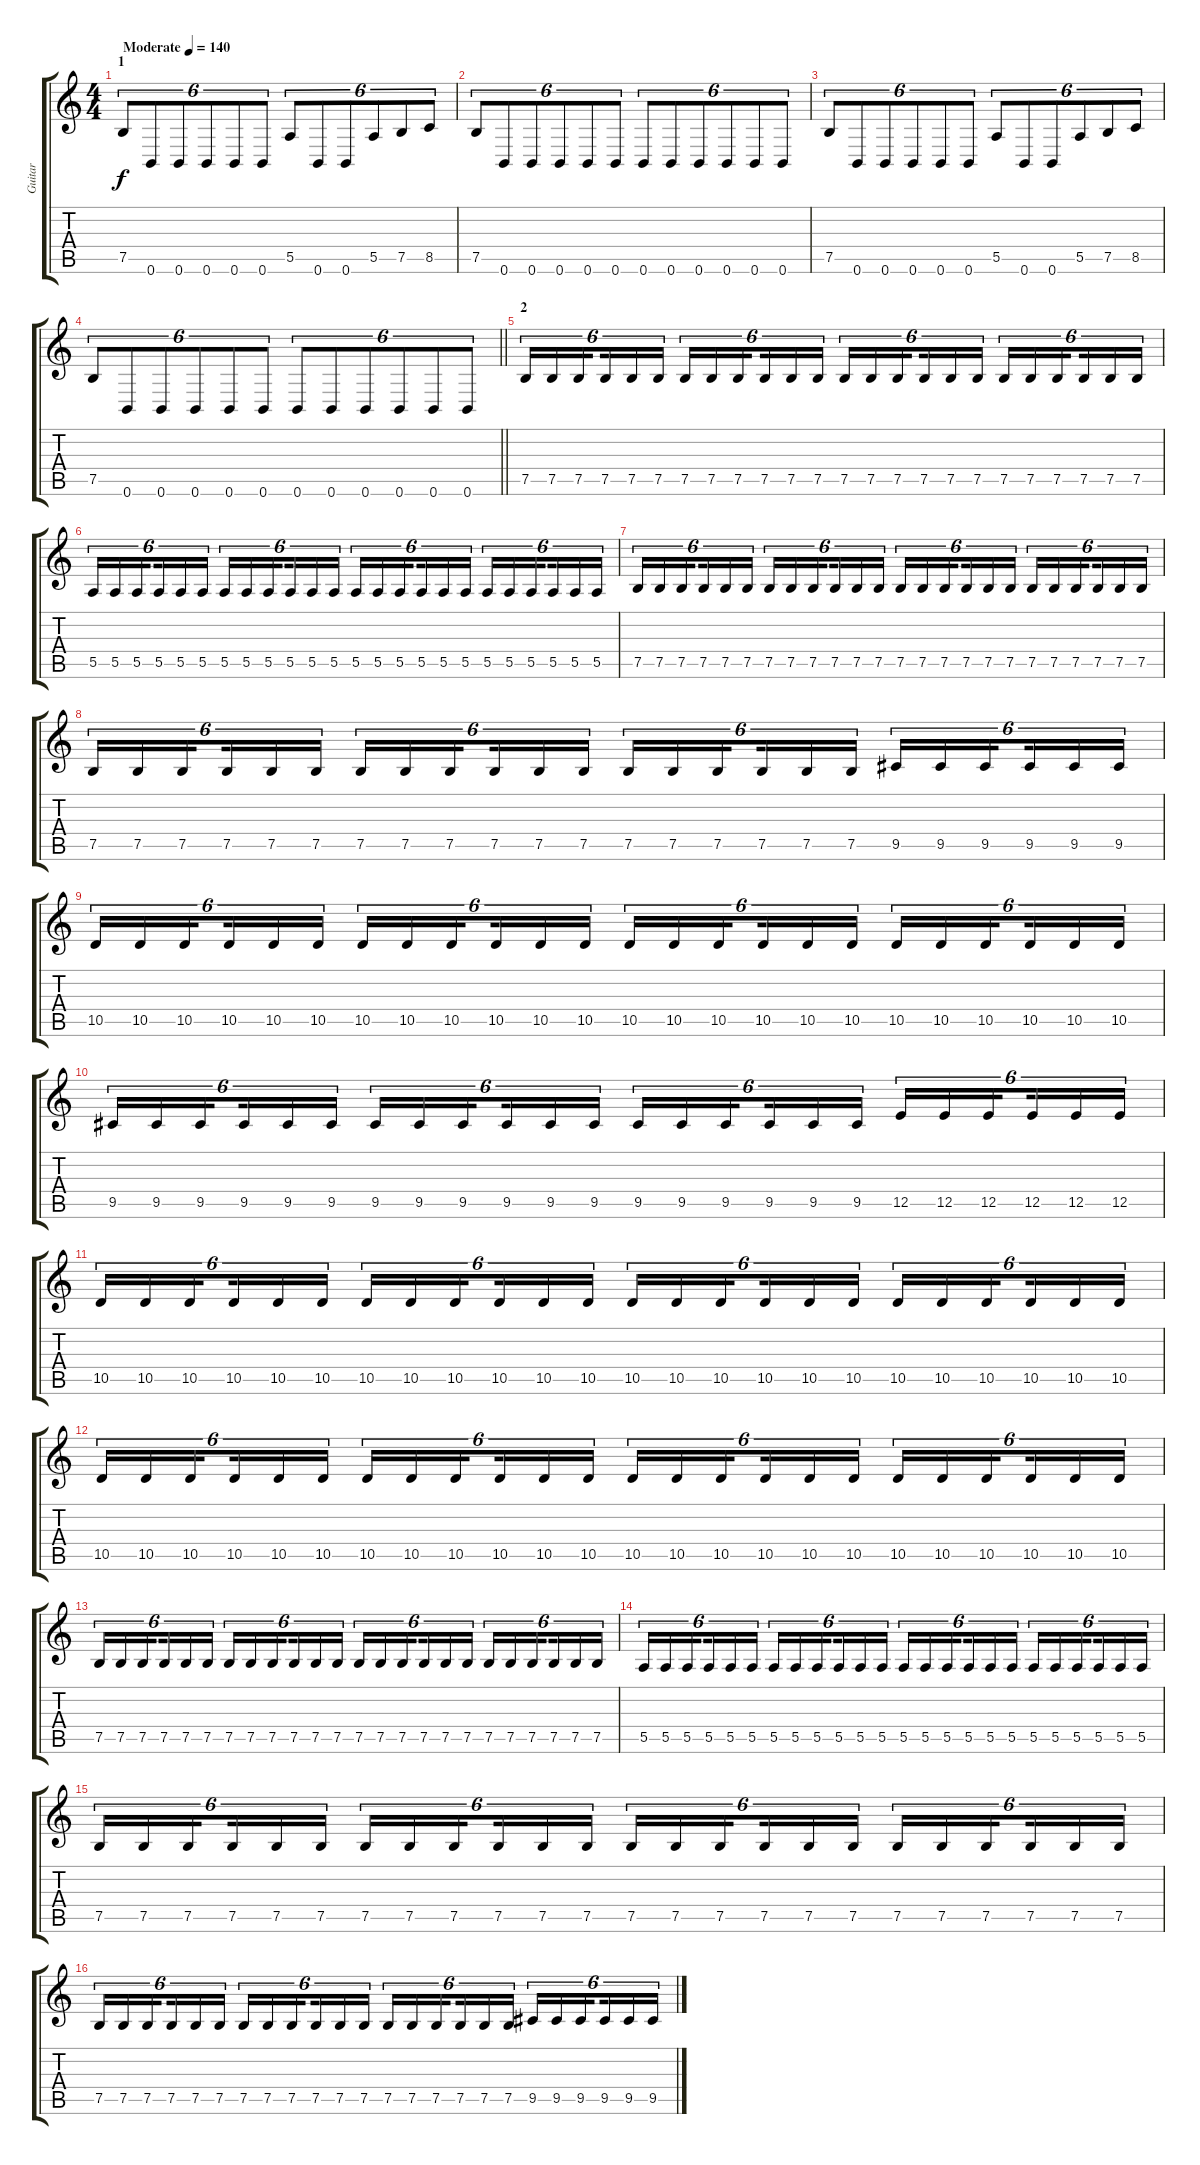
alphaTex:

\track ("Guitar" "Guitar") {instrument distortionguitar}
\staff {score tabs}
\tuning (B3 Gb3 D3 A2 E2 B1) {hide}
\ts (4 4)
\section ("" "1")
\tempo (140 "Moderate")
\clef g2
\ks c
7.5.8{tu (6 4) dy f instrument distortionguitar} 0.6.8{tu (6 4)} 0.6.8{tu (6 4)} 0.6.8{tu (6 4)} 0.6.8{tu (6 4)} 0.6.8{tu (6 4)} 5.5.8{tu (6 4)} 0.6.8{tu (6 4)} 0.6.8{tu (6 4)} 5.5.8{tu (6 4)} 7.5.8{tu (6 4)} 8.5.8{tu (6 4)} |
7.5.8{tu (6 4)} 0.6.8{tu (6 4)} 0.6.8{tu (6 4)} 0.6.8{tu (6 4)} 0.6.8{tu (6 4)} 0.6.8{tu (6 4)} 0.6.8{tu (6 4)} 0.6.8{tu (6 4)} 0.6.8{tu (6 4)} 0.6.8{tu (6 4)} 0.6.8{tu (6 4)} 0.6.8{tu (6 4)} |
7.5.8{tu (6 4)} 0.6.8{tu (6 4)} 0.6.8{tu (6 4)} 0.6.8{tu (6 4)} 0.6.8{tu (6 4)} 0.6.8{tu (6 4)} 5.5.8{tu (6 4)} 0.6.8{tu (6 4)} 0.6.8{tu (6 4)} 5.5.8{tu (6 4)} 7.5.8{tu (6 4)} 8.5.8{tu (6 4)} |
\barLineRight lightlight
7.5.8{tu (6 4)} 0.6.8{tu (6 4)} 0.6.8{tu (6 4)} 0.6.8{tu (6 4)} 0.6.8{tu (6 4)} 0.6.8{tu (6 4)} 0.6.8{tu (6 4)} 0.6.8{tu (6 4)} 0.6.8{tu (6 4)} 0.6.8{tu (6 4)} 0.6.8{tu (6 4)} 0.6.8{tu (6 4)} |
\section ("" "2")
7.5.16{tu (6 4)} 7.5.16{tu (6 4)} 7.5.16{tu (6 4) beam splitsecondary} 7.5.16{tu (6 4)} 7.5.16{tu (6 4)} 7.5.16{tu (6 4)} 7.5.16{tu (6 4)} 7.5.16{tu (6 4)} 7.5.16{tu (6 4) beam splitsecondary} 7.5.16{tu (6 4)} 7.5.16{tu (6 4)} 7.5.16{tu (6 4)} 7.5.16{tu (6 4)} 7.5.16{tu (6 4)} 7.5.16{tu (6 4) beam splitsecondary} 7.5.16{tu (6 4)} 7.5.16{tu (6 4)} 7.5.16{tu (6 4)} 7.5.16{tu (6 4)} 7.5.16{tu (6 4)} 7.5.16{tu (6 4) beam splitsecondary} 7.5.16{tu (6 4)} 7.5.16{tu (6 4)} 7.5.16{tu (6 4)} |
5.5.16{tu (6 4)} 5.5.16{tu (6 4)} 5.5.16{tu (6 4) beam splitsecondary} 5.5.16{tu (6 4)} 5.5.16{tu (6 4)} 5.5.16{tu (6 4)} 5.5.16{tu (6 4)} 5.5.16{tu (6 4)} 5.5.16{tu (6 4) beam splitsecondary} 5.5.16{tu (6 4)} 5.5.16{tu (6 4)} 5.5.16{tu (6 4)} 5.5.16{tu (6 4)} 5.5.16{tu (6 4)} 5.5.16{tu (6 4) beam splitsecondary} 5.5.16{tu (6 4)} 5.5.16{tu (6 4)} 5.5.16{tu (6 4)} 5.5.16{tu (6 4)} 5.5.16{tu (6 4)} 5.5.16{tu (6 4) beam splitsecondary} 5.5.16{tu (6 4)} 5.5.16{tu (6 4)} 5.5.16{tu (6 4)} |
7.5.16{tu (6 4)} 7.5.16{tu (6 4)} 7.5.16{tu (6 4) beam splitsecondary} 7.5.16{tu (6 4)} 7.5.16{tu (6 4)} 7.5.16{tu (6 4)} 7.5.16{tu (6 4)} 7.5.16{tu (6 4)} 7.5.16{tu (6 4) beam splitsecondary} 7.5.16{tu (6 4)} 7.5.16{tu (6 4)} 7.5.16{tu (6 4)} 7.5.16{tu (6 4)} 7.5.16{tu (6 4)} 7.5.16{tu (6 4) beam splitsecondary} 7.5.16{tu (6 4)} 7.5.16{tu (6 4)} 7.5.16{tu (6 4)} 7.5.16{tu (6 4)} 7.5.16{tu (6 4)} 7.5.16{tu (6 4) beam splitsecondary} 7.5.16{tu (6 4)} 7.5.16{tu (6 4)} 7.5.16{tu (6 4)} |
7.5.16{tu (6 4)} 7.5.16{tu (6 4)} 7.5.16{tu (6 4) beam splitsecondary} 7.5.16{tu (6 4)} 7.5.16{tu (6 4)} 7.5.16{tu (6 4)} 7.5.16{tu (6 4)} 7.5.16{tu (6 4)} 7.5.16{tu (6 4) beam splitsecondary} 7.5.16{tu (6 4)} 7.5.16{tu (6 4)} 7.5.16{tu (6 4)} 7.5.16{tu (6 4)} 7.5.16{tu (6 4)} 7.5.16{tu (6 4) beam splitsecondary} 7.5.16{tu (6 4)} 7.5.16{tu (6 4)} 7.5.16{tu (6 4)} 9.5.16{tu (6 4)} 9.5.16{tu (6 4)} 9.5.16{tu (6 4) beam splitsecondary} 9.5.16{tu (6 4)} 9.5.16{tu (6 4)} 9.5.16{tu (6 4)} |
10.5.16{tu (6 4)} 10.5.16{tu (6 4)} 10.5.16{tu (6 4) beam splitsecondary} 10.5.16{tu (6 4)} 10.5.16{tu (6 4)} 10.5.16{tu (6 4)} 10.5.16{tu (6 4)} 10.5.16{tu (6 4)} 10.5.16{tu (6 4) beam splitsecondary} 10.5.16{tu (6 4)} 10.5.16{tu (6 4)} 10.5.16{tu (6 4)} 10.5.16{tu (6 4)} 10.5.16{tu (6 4)} 10.5.16{tu (6 4) beam splitsecondary} 10.5.16{tu (6 4)} 10.5.16{tu (6 4)} 10.5.16{tu (6 4)} 10.5.16{tu (6 4)} 10.5.16{tu (6 4)} 10.5.16{tu (6 4) beam splitsecondary} 10.5.16{tu (6 4)} 10.5.16{tu (6 4)} 10.5.16{tu (6 4)} |
9.5.16{tu (6 4)} 9.5.16{tu (6 4)} 9.5.16{tu (6 4) beam splitsecondary} 9.5.16{tu (6 4)} 9.5.16{tu (6 4)} 9.5.16{tu (6 4)} 9.5.16{tu (6 4)} 9.5.16{tu (6 4)} 9.5.16{tu (6 4) beam splitsecondary} 9.5.16{tu (6 4)} 9.5.16{tu (6 4)} 9.5.16{tu (6 4)} 9.5.16{tu (6 4)} 9.5.16{tu (6 4)} 9.5.16{tu (6 4) beam splitsecondary} 9.5.16{tu (6 4)} 9.5.16{tu (6 4)} 9.5.16{tu (6 4)} 12.5.16{tu (6 4)} 12.5.16{tu (6 4)} 12.5.16{tu (6 4) beam splitsecondary} 12.5.16{tu (6 4)} 12.5.16{tu (6 4)} 12.5.16{tu (6 4)} |
10.5.16{tu (6 4)} 10.5.16{tu (6 4)} 10.5.16{tu (6 4) beam splitsecondary} 10.5.16{tu (6 4)} 10.5.16{tu (6 4)} 10.5.16{tu (6 4)} 10.5.16{tu (6 4)} 10.5.16{tu (6 4)} 10.5.16{tu (6 4) beam splitsecondary} 10.5.16{tu (6 4)} 10.5.16{tu (6 4)} 10.5.16{tu (6 4)} 10.5.16{tu (6 4)} 10.5.16{tu (6 4)} 10.5.16{tu (6 4) beam splitsecondary} 10.5.16{tu (6 4)} 10.5.16{tu (6 4)} 10.5.16{tu (6 4)} 10.5.16{tu (6 4)} 10.5.16{tu (6 4)} 10.5.16{tu (6 4) beam splitsecondary} 10.5.16{tu (6 4)} 10.5.16{tu (6 4)} 10.5.16{tu (6 4)} |
10.5.16{tu (6 4)} 10.5.16{tu (6 4)} 10.5.16{tu (6 4) beam splitsecondary} 10.5.16{tu (6 4)} 10.5.16{tu (6 4)} 10.5.16{tu (6 4)} 10.5.16{tu (6 4)} 10.5.16{tu (6 4)} 10.5.16{tu (6 4) beam splitsecondary} 10.5.16{tu (6 4)} 10.5.16{tu (6 4)} 10.5.16{tu (6 4)} 10.5.16{tu (6 4)} 10.5.16{tu (6 4)} 10.5.16{tu (6 4) beam splitsecondary} 10.5.16{tu (6 4)} 10.5.16{tu (6 4)} 10.5.16{tu (6 4)} 10.5.16{tu (6 4)} 10.5.16{tu (6 4)} 10.5.16{tu (6 4) beam splitsecondary} 10.5.16{tu (6 4)} 10.5.16{tu (6 4)} 10.5.16{tu (6 4)} |
7.5.16{tu (6 4)} 7.5.16{tu (6 4)} 7.5.16{tu (6 4) beam splitsecondary} 7.5.16{tu (6 4)} 7.5.16{tu (6 4)} 7.5.16{tu (6 4)} 7.5.16{tu (6 4)} 7.5.16{tu (6 4)} 7.5.16{tu (6 4) beam splitsecondary} 7.5.16{tu (6 4)} 7.5.16{tu (6 4)} 7.5.16{tu (6 4)} 7.5.16{tu (6 4)} 7.5.16{tu (6 4)} 7.5.16{tu (6 4) beam splitsecondary} 7.5.16{tu (6 4)} 7.5.16{tu (6 4)} 7.5.16{tu (6 4)} 7.5.16{tu (6 4)} 7.5.16{tu (6 4)} 7.5.16{tu (6 4) beam splitsecondary} 7.5.16{tu (6 4)} 7.5.16{tu (6 4)} 7.5.16{tu (6 4)} |
5.5.16{tu (6 4)} 5.5.16{tu (6 4)} 5.5.16{tu (6 4) beam splitsecondary} 5.5.16{tu (6 4)} 5.5.16{tu (6 4)} 5.5.16{tu (6 4)} 5.5.16{tu (6 4)} 5.5.16{tu (6 4)} 5.5.16{tu (6 4) beam splitsecondary} 5.5.16{tu (6 4)} 5.5.16{tu (6 4)} 5.5.16{tu (6 4)} 5.5.16{tu (6 4)} 5.5.16{tu (6 4)} 5.5.16{tu (6 4) beam splitsecondary} 5.5.16{tu (6 4)} 5.5.16{tu (6 4)} 5.5.16{tu (6 4)} 5.5.16{tu (6 4)} 5.5.16{tu (6 4)} 5.5.16{tu (6 4) beam splitsecondary} 5.5.16{tu (6 4)} 5.5.16{tu (6 4)} 5.5.16{tu (6 4)} |
7.5.16{tu (6 4)} 7.5.16{tu (6 4)} 7.5.16{tu (6 4) beam splitsecondary} 7.5.16{tu (6 4)} 7.5.16{tu (6 4)} 7.5.16{tu (6 4)} 7.5.16{tu (6 4)} 7.5.16{tu (6 4)} 7.5.16{tu (6 4) beam splitsecondary} 7.5.16{tu (6 4)} 7.5.16{tu (6 4)} 7.5.16{tu (6 4)} 7.5.16{tu (6 4)} 7.5.16{tu (6 4)} 7.5.16{tu (6 4) beam splitsecondary} 7.5.16{tu (6 4)} 7.5.16{tu (6 4)} 7.5.16{tu (6 4)} 7.5.16{tu (6 4)} 7.5.16{tu (6 4)} 7.5.16{tu (6 4) beam splitsecondary} 7.5.16{tu (6 4)} 7.5.16{tu (6 4)} 7.5.16{tu (6 4)} |
7.5.16{tu (6 4)} 7.5.16{tu (6 4)} 7.5.16{tu (6 4) beam splitsecondary} 7.5.16{tu (6 4)} 7.5.16{tu (6 4)} 7.5.16{tu (6 4)} 7.5.16{tu (6 4)} 7.5.16{tu (6 4)} 7.5.16{tu (6 4) beam splitsecondary} 7.5.16{tu (6 4)} 7.5.16{tu (6 4)} 7.5.16{tu (6 4)} 7.5.16{tu (6 4)} 7.5.16{tu (6 4)} 7.5.16{tu (6 4) beam splitsecondary} 7.5.16{tu (6 4)} 7.5.16{tu (6 4)} 7.5.16{tu (6 4)} 9.5.16{tu (6 4)} 9.5.16{tu (6 4)} 9.5.16{tu (6 4) beam splitsecondary} 9.5.16{tu (6 4)} 9.5.16{tu (6 4)} 9.5.16{tu (6 4)}
